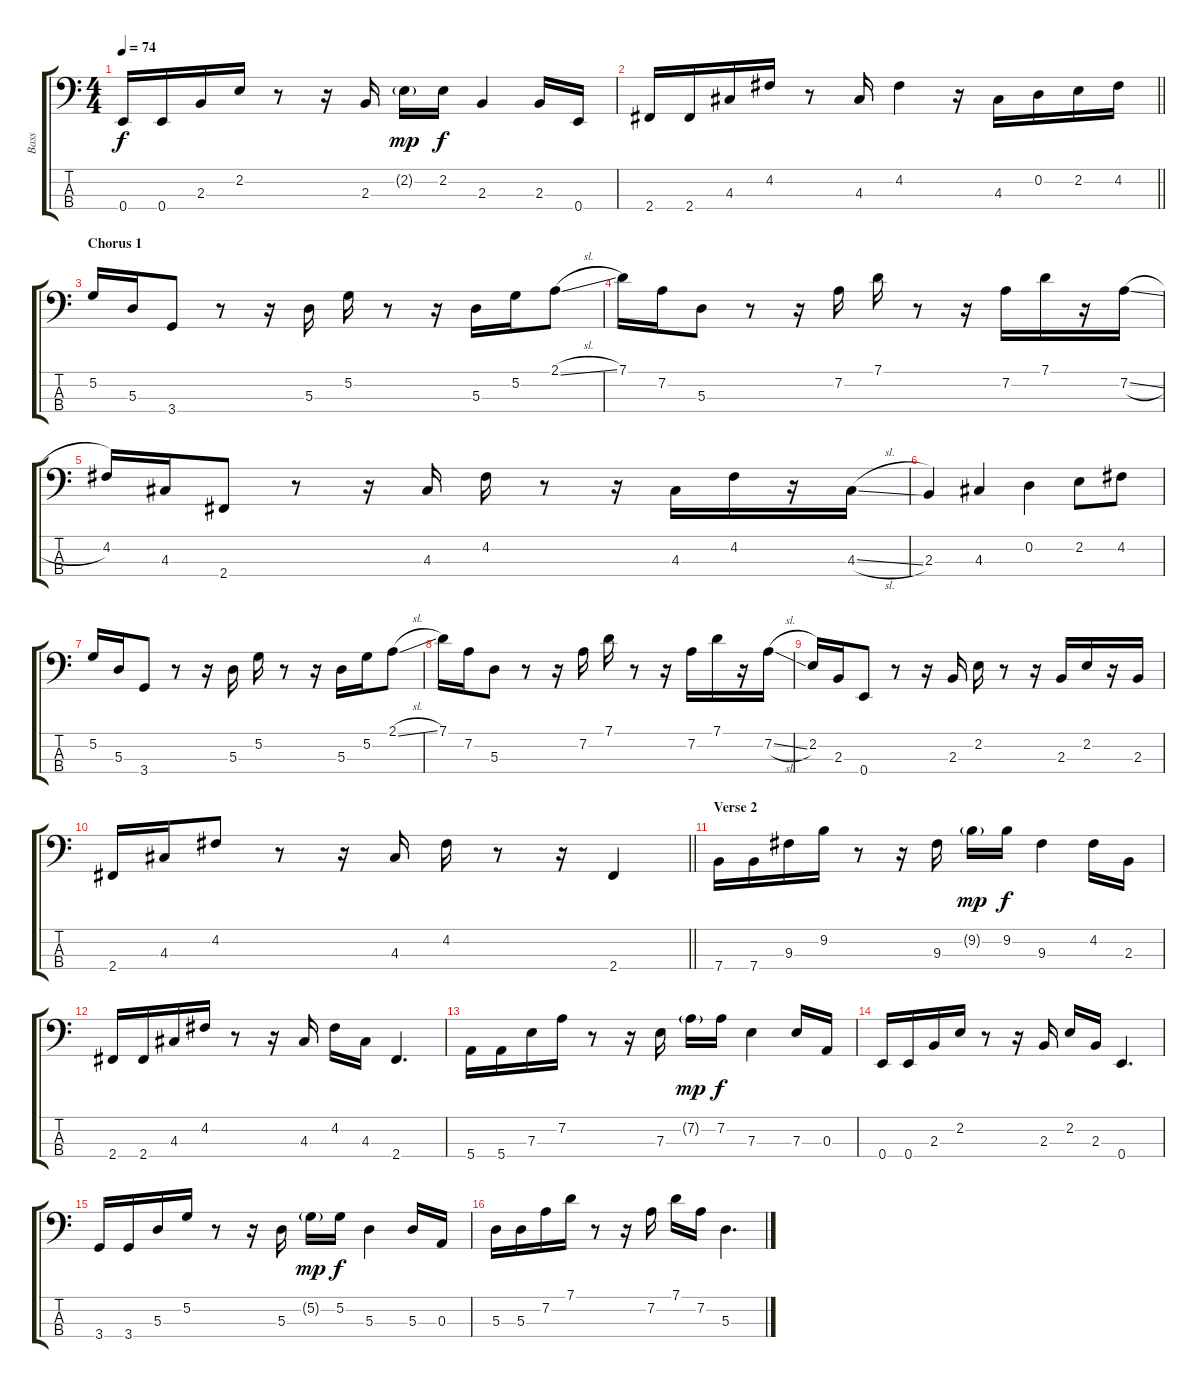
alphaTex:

\track ("Bass" "Bass") {instrument electricbasspick}
\staff {score tabs}
\tuning (G2 D2 A1 E1) {hide}
\ts (4 4)
\tempo 74
\clef f4
\ks c
0.4.16{dy f} 0.4.16 2.3.16 2.2.16 r.8 r.16 2.3.16 2.2{g}.16{dy mp} 2.2.16{dy f} 2.3.4 2.3.16 0.4.16 |
\barLineRight lightlight
2.4.16 2.4.16 4.3.16 4.2.16 r.8 4.3.16 4.2.4 r.16 4.3.16 0.2.16 2.2.16 4.2.16 |
\section ("" "Chorus 1")
5.2.16 5.3.16 3.4.8 r.8 r.16 5.3.16 5.2.16 r.8 r.16 5.3.16 5.2.16 2.1{sl}.8 |
7.1.16 7.2.16 5.3.8 r.8 r.16 7.2.16 7.1.16 r.8 r.16 7.2.16 7.1.16 r.16 7.2{sl}.16 |
4.2.16 4.3.16 2.4.8 r.8 r.16 4.3.16 4.2.16 r.8 r.16 4.3.16 4.2.16 r.16 4.3{sl}.16 |
2.3.4 4.3.4 0.2.4 2.2.8 4.2.8 |
5.2.16 5.3.16 3.4.8 r.8 r.16 5.3.16 5.2.16 r.8 r.16 5.3.16 5.2.16 2.1{sl}.8 |
7.1.16 7.2.16 5.3.8 r.8 r.16 7.2.16 7.1.16 r.8 r.16 7.2.16 7.1.16 r.16 7.2{sl}.16 |
2.2.16 2.3.16 0.4.8 r.8 r.16 2.3.16 2.2.16 r.8 r.16 2.3.16 2.2.16 r.16 2.3.16 |
\barLineRight lightlight
2.4.16 4.3.16 4.2.8 r.8 r.16 4.3.16 4.2.16 r.8 r.16 2.4.4 |
\section ("" "Verse 2")
7.4.16 7.4.16 9.3.16 9.2.16 r.8 r.16 9.3.16 9.2{g}.16{dy mp} 9.2.16{dy f} 9.3.4 4.2.16 2.3.16 |
2.4.16 2.4.16 4.3.16 4.2.16 r.8 r.16 4.3.16 4.2.16 4.3.16 2.4.4{d} |
5.4.16 5.4.16 7.3.16 7.2.16 r.8 r.16 7.3.16 7.2{g}.16{dy mp} 7.2.16{dy f} 7.3.4 7.3.16 0.3.16 |
0.4.16 0.4.16 2.3.16 2.2.16 r.8 r.16 2.3.16 2.2.16 2.3.16 0.4.4{d} |
3.4.16 3.4.16 5.3.16 5.2.16 r.8 r.16 5.3.16 5.2{g}.16{dy mp} 5.2.16{dy f} 5.3.4 5.3.16 0.3.16 |
5.3.16 5.3.16 7.2.16 7.1.16 r.8 r.16 7.2.16 7.1.16 7.2.16 5.3.4{d}
